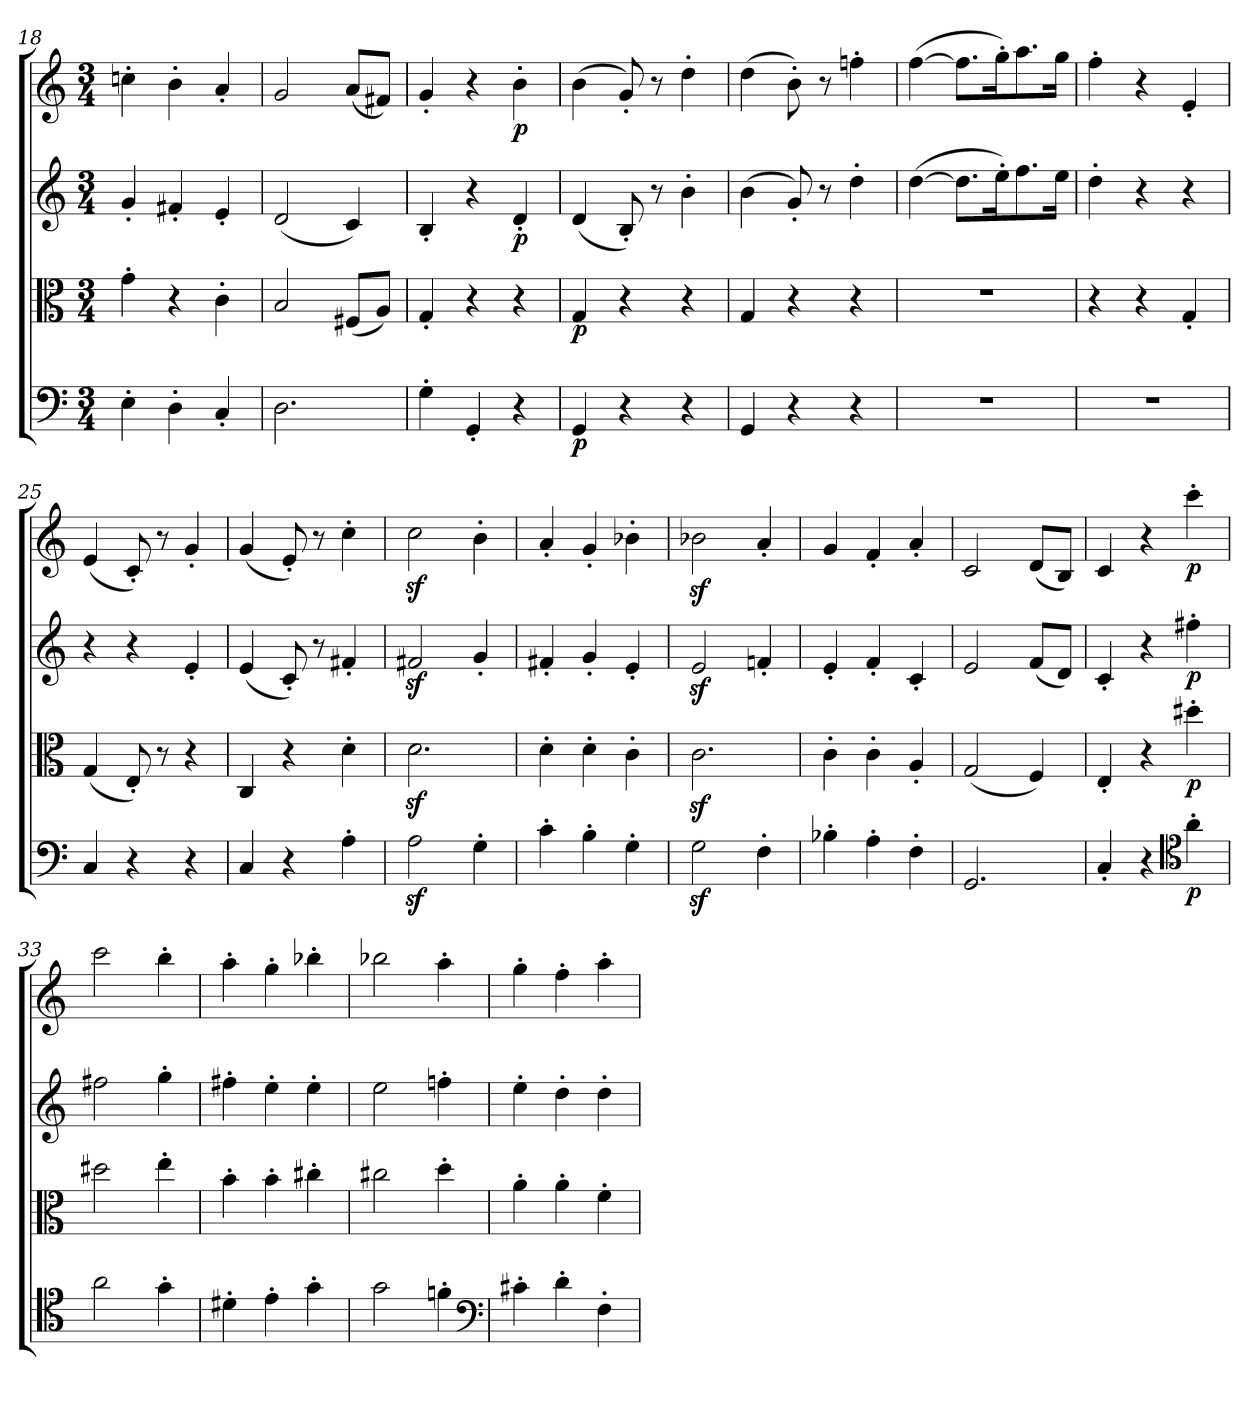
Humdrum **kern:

**kern	**dynam	**kern	**dynam	**kern	**dynam	**kern	**dynam
*part4	*part4	*part3	*part3	*part2	*part2	*part1	*part1
*staff4	*staff4	*staff3	*staff3	*staff2	*staff2	*staff1	*staff1
*clefF4	*	*clefC3	*	*clefG2	*	*clefG2	*
*k[]	*	*k[]	*	*k[]	*	*k[]	*
*C:	*	*C:	*	*C:	*	*C:	*
*M3/4	*	*M3/4	*	*M3/4	*	*M3/4	*
=18	=18	=18	=18	=18	=18	=18	=18
4E'\	.	4g'\	.	4g'/	.	4ccn'\	.
4D'\	.	4r	.	4f#X'/	.	4b'\	.
4C'/	.	4c'\	.	4e'/	.	4a'/	.
=19	=19	=19	=19	=19	=19	=19	=19
2.D\	.	2B/	.	(2d/	.	2g/	.
.	.	(8F#X/L	.	4c/)	.	(8a/L	.
.	.	8A/J)	.	.	.	8f#X/J)	.
=20	=20	=20	=20	=20	=20	=20	=20
4G'\	.	4G'/	.	4B'/	.	4g'/	.
4GG'/	.	4r	.	4r	.	4r	.
4r	.	4r	.	4d'/	p	4b'\	p
=21	=21	=21	=21	=21	=21	=21	=21
4GG/	p	4G/	p	(4d/	.	(4b\	.
4r	.	4r	.	8B'/)	.	8g'/)	.
.	.	.	.	8r	.	8r	.
4r	.	4r	.	4b'\	.	4dd'\	.
=22	=22	=22	=22	=22	=22	=22	=22
4GG/	.	4G/	.	(4b\	.	(4dd\	.
4r	.	4r	.	8g'/)	.	8b'\)	.
.	.	.	.	8r	.	8r	.
4r	.	4r	.	4dd'\	.	4ffn'\	.
=23	=23	=23	=23	=23	=23	=23	=23
2.r	.	2.r	.	([4dd\	.	([4ff\	.
.	.	.	.	8.dd\L]	.	8.ff\L]	.
.	.	.	.	16ee'\K)	.	16gg'\K)	.
.	.	.	.	8.ff\	.	8.aa\	.
.	.	.	.	16ee\Jk	.	16gg\Jk	.
=24	=24	=24	=24	=24	=24	=24	=24
2.r	.	4r	.	4dd'\	.	4ff'\	.
.	.	4r	.	4r	.	4r	.
.	.	4G'/	.	4r	.	4e'/	.
=25	=25	=25	=25	=25	=25	=25	=25
4C/	.	(4G/	.	4r	.	(4e/	.
4r	.	8E'/)	.	4r	.	8c'/)	.
.	.	8r	.	.	.	8r	.
4r	.	4r	.	4e'/	.	4g'/	.
=26	=26	=26	=26	=26	=26	=26	=26
4C/	.	4C/	.	(4e/	.	(4g/	.
4r	.	4r	.	8c'/)	.	8e'/)	.
.	.	.	.	8r	.	8r	.
4A'\	.	4d'\	.	4f#X'/	.	4cc'\	.
=27	=27	=27	=27	=27	=27	=27	=27
2Az\	.	2.dz\	.	2f#Xz/	.	2ccz\	.
4G'\	.	.	.	4g'/	.	4b'\	.
=28	=28	=28	=28	=28	=28	=28	=28
4c'\	.	4d'\	.	4f#X'/	.	4a'/	.
4B'\	.	4d'\	.	4g'/	.	4g'/	.
4G'\	.	4c'\	.	4e'/	.	4b-X'\	.
=29	=29	=29	=29	=29	=29	=29	=29
2Gz\	.	2.cz\	.	2ez/	.	2b-Xz\	.
4F'\	.	.	.	4fn'/	.	4a'/	.
=30	=30	=30	=30	=30	=30	=30	=30
4B-X'\	.	4c'\	.	4e'/	.	4g/	.
4A'\	.	4c'\	.	4f'/	.	4f'/	.
4F'\	.	4A'/	.	4c'/	.	4a'/	.
=31	=31	=31	=31	=31	=31	=31	=31
2.GG/	.	(2G/	.	2e/	.	2c/	.
.	.	4F/)	.	(8f/L	.	(8d/L	.
.	.	.	.	8d/J)	.	8B/J)	.
=32	=32	=32	=32	=32	=32	=32	=32
4C'/	.	4E'/	.	4c'/	.	4c/	.
4r	.	4r	.	4r	.	4r	.
*clefC4	*	*	*	*	*	*	*
4a'\	p	4dd#X'\	p	4ff#X'\	p	4ccc'\	p
=33	=33	=33	=33	=33	=33	=33	=33
2a\	.	2dd#X\	.	2ff#X\	.	2ccc\	.
4g'\	.	4ee'\	.	4gg'\	.	4bb'\	.
=34	=34	=34	=34	=34	=34	=34	=34
4d#X'\	.	4b'\	.	4ff#X'\	.	4aa'\	.
4e'\	.	4b'\	.	4ee'\	.	4gg'\	.
4g'\	.	4cc#X'\	.	4ee'\	.	4bb-X'\	.
=35	=35	=35	=35	=35	=35	=35	=35
2g\	.	2cc#X\	.	2ee\	.	2bb-X\	.
4fn'\	.	4dd'\	.	4ffn'\	.	4aa'\	.
*clefF4	*	*	*	*	*	*	*
=36	=36	=36	=36	=36	=36	=36	=36
4c#X'\	.	4a'\	.	4ee'\	.	4gg'\	.
4d'\	.	4a'\	.	4dd'\	.	4ff'\	.
4F'\	.	4f'\	.	4dd'\	.	4aa'\	.
=	=	=	=	=	=	=	=
*-	*-	*-	*-	*-	*-	*-	*-
